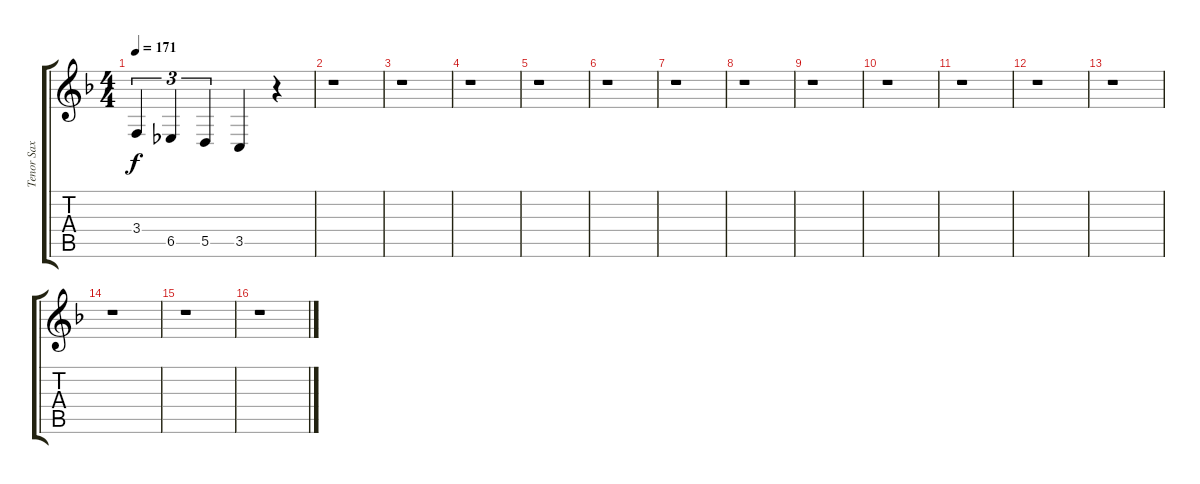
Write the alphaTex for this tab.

\track ("Tenor Sax" "Tenor Sax") {instrument tenorsax}
\staff {score tabs}
\tuning (E4 B3 G3 D3 A2 E2) {hide}
\ts (4 4)
\tempo 171
\clef g2
\ks f
3.4.4{tu (3 2) dy f} 6.5.4{tu (3 2)} 5.5.4{tu (3 2)} 3.5.4 r.4 |
r.1 |
r.1 |
r.1 |
r.1 |
r.1 |
r.1 |
r.1 |
r.1 |
r.1 |
r.1 |
r.1 |
r.1 |
r.1 |
r.1 |
r.1
